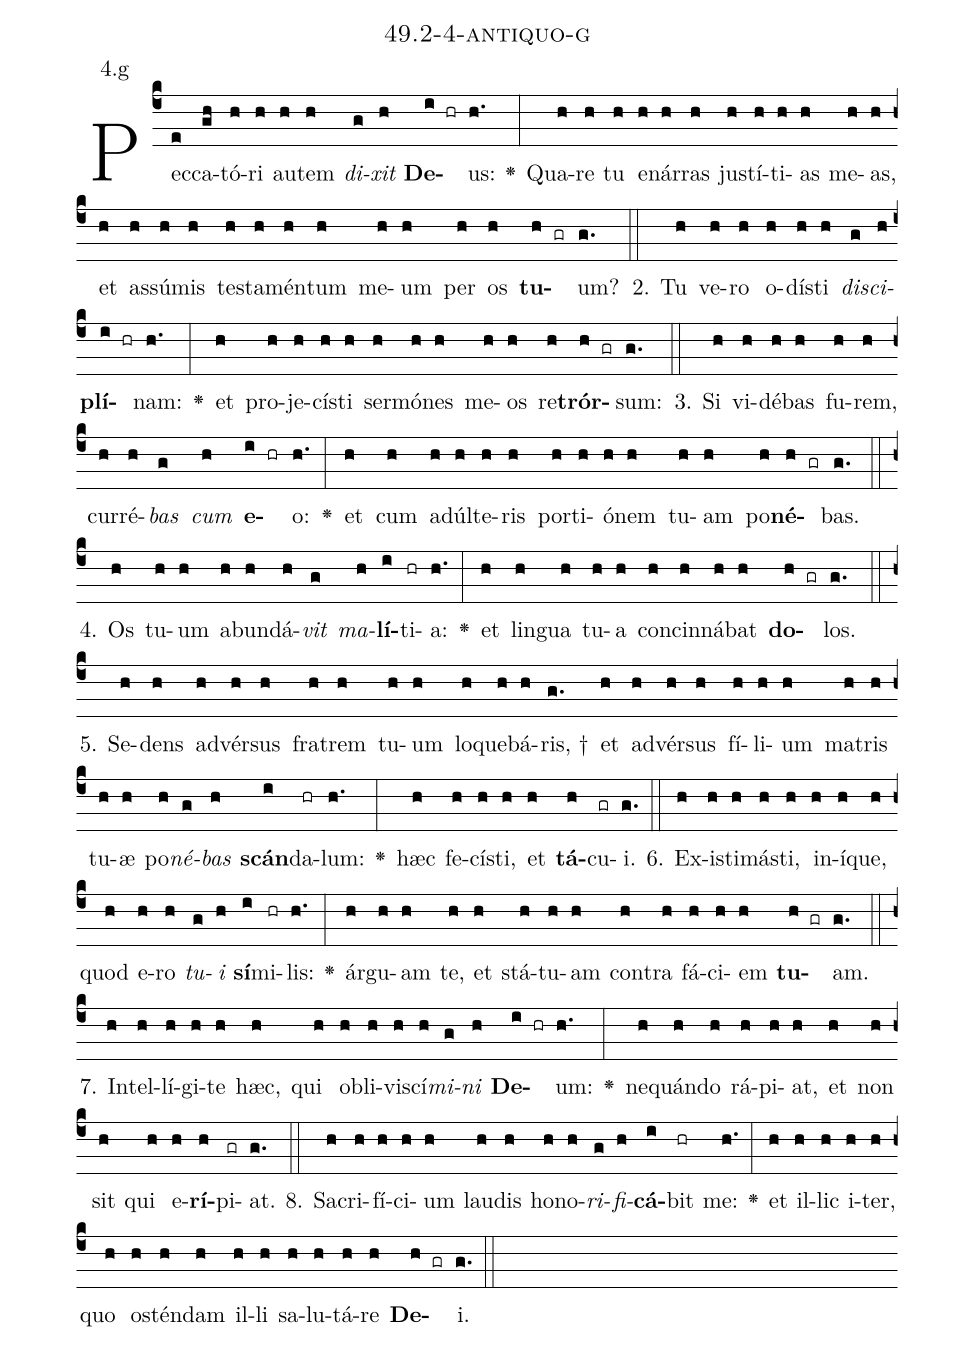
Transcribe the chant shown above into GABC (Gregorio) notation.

name: 49.2-4-antiquo-g;
annotation: 4.g;
%%
(c4)Pec(e)ca(gh)tó(h)ri(h) au(h)tem(h) <i>di</i>(g)<i>xit</i>(h) <b>De</b>(i hr)us:(h.) <v>\greheightstar</v>(:) Qua(h)re(h) tu(h) e(h)nár(h)ras(h) jus(h)tí(h)ti(h)as(h) me(h)as,(h) et(h) as(h)sú(h)mis(h) tes(h)ta(h)mén(h)tum(h) me(h)um(h) per(h) os(h) <b>tu</b>(h gr)um?(g.) (::)
2. Tu(h) ve(h)ro(h) o(h)dís(h)ti(h) <i>di</i>(g)<i>sci</i>(h)<b>plí</b>(i hr)nam:(h.) <v>\greheightstar</v>(:) et(h) pro(h)je(h)cís(h)ti(h) ser(h)mó(h)nes(h) me(h)os(h) re(h)<b>trór</b>(h gr)sum:(g.) (::)
3. Si(h) vi(h)dé(h)bas(h) fu(h)rem,(h) cur(h)ré(h)<i>bas</i>(g) <i>cum</i>(h) <b>e</b>(i hr)o:(h.) <v>\greheightstar</v>(:) et(h) cum(h) ad(h)úl(h)te(h)ris(h) por(h)ti(h)ó(h)nem(h) tu(h)am(h) po(h)<b>né</b>(h gr)bas.(g.) (::)
4. Os(h) tu(h)um(h) ab(h)un(h)dá(h)<i>vit</i>(g) <i>ma</i>(h)<b>lí</b>(i)ti(hr)a:(h.) <v>\greheightstar</v>(:) et(h) lin(h)gua(h) tu(h)a(h) con(h)cin(h)ná(h)bat(h) <b>do</b>(h gr)los.(g.) (::)
5. Se(h)dens(h) ad(h)vér(h)sus(h) fra(h)trem(h) tu(h)um(h) lo(h)que(h)bá(h)ris, †(g.) et(h) ad(h)vér(h)sus(h) fí(h)li(h)um(h) ma(h)tris(h) tu(h)æ(h) po(h)<i>né</i>(g)<i>bas</i>(h) <b>scán</b>(i)da(hr)lum:(h.) <v>\greheightstar</v>(:) hæc(h) fe(h)cís(h)ti,(h) et(h) <b>tá</b>(h)cu(gr)i.(g.) (::)
6. Ex(h)is(h)ti(h)más(h)ti,(h) in(h)í(h)que,(h) quod(h) e(h)ro(h) <i>tu</i>(g)<i>i</i>(h) <b>sí</b>(i)mi(hr)lis:(h.) <v>\greheightstar</v>(:) ár(h)gu(h)am(h) te,(h) et(h) stá(h)tu(h)am(h) con(h)tra(h) fá(h)ci(h)em(h) <b>tu</b>(h gr)am.(g.) (::)
7. In(h)tel(h)lí(h)gi(h)te(h) hæc,(h) qui(h) ob(h)li(h)vi(h)scí(h)<i>mi</i>(g)<i>ni</i>(h) <b>De</b>(i hr)um:(h.) <v>\greheightstar</v>(:) ne(h)quán(h)do(h) rá(h)pi(h)at,(h) et(h) non(h) sit(h) qui(h) e(h)<b>rí</b>(h)pi(gr)at.(g.) (::)
8. Sa(h)cri(h)fí(h)ci(h)um(h) lau(h)dis(h) ho(h)no(h)<i>ri</i>(g)<i>fi</i>(h)<b>cá</b>(i)bit(hr) me:(h.) <v>\greheightstar</v>(:) et(h) il(h)lic(h) i(h)ter,(h) quo(h) os(h)tén(h)dam(h) il(h)li(h) sa(h)lu(h)tá(h)re(h) <b>De</b>(h gr)i.(g.) (::)
